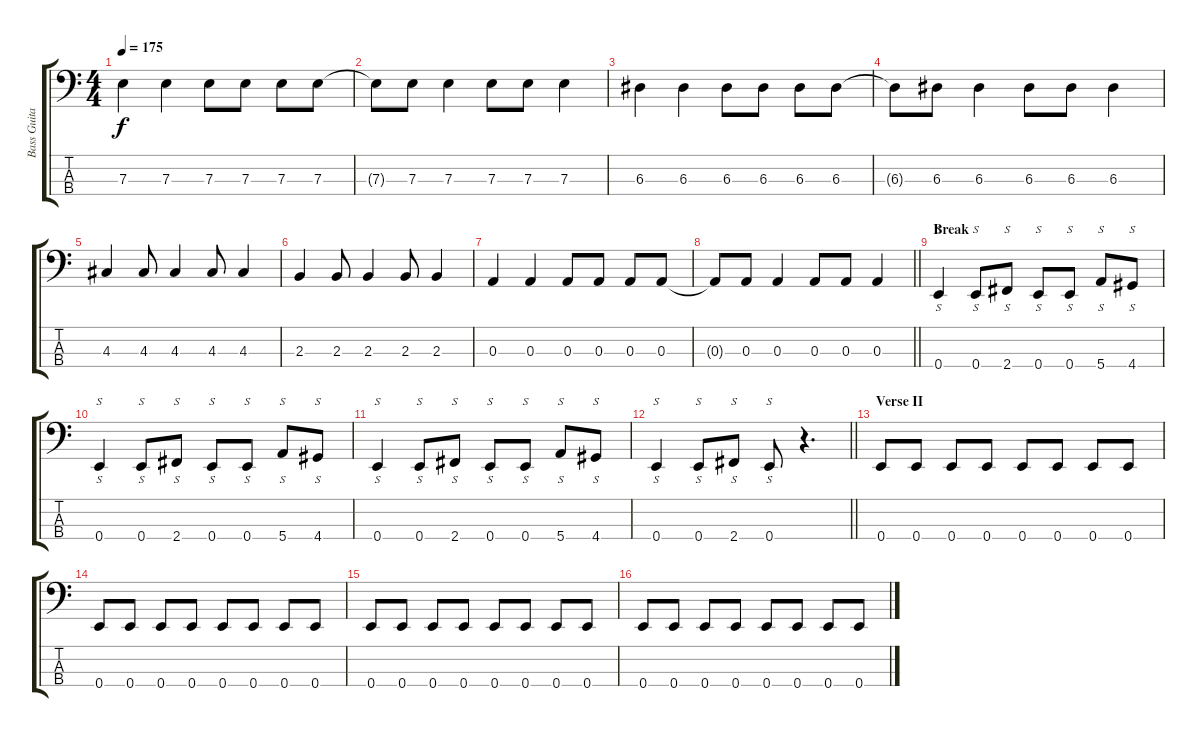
\track ("Bass Guitar" "Bass Guita") {instrument electricbassfinger}
\staff {score tabs}
\tuning (G2 D2 A1 E1) {hide}
\ts (4 4)
\tempo 175
\clef f4
\ks c
7.3.4{dy f} 7.3.4 7.3.8 7.3.8 7.3.8 7.3.8 |
7.3{t}.8 7.3.8 7.3.4 7.3.8 7.3.8 7.3.4 |
6.3.4 6.3.4 6.3.8 6.3.8 6.3.8 6.3.8 |
6.3{t}.8 6.3.8 6.3.4 6.3.8 6.3.8 6.3.4 |
4.3.4 4.3.8 4.3.4 4.3.8 4.3.4 |
2.3.4 2.3.8 2.3.4 2.3.8 2.3.4 |
0.3.4 0.3.4 0.3.8 0.3.8 0.3.8 0.3.8 |
\barLineRight lightlight
0.3{t}.8 0.3.8 0.3.4 0.3.8 0.3.8 0.3.4 |
\section ("" "Break")
0.4.4{s instrument slapbass1} 0.4.8{s} 2.4.8{s} 0.4.8{s} 0.4.8{s} 5.4.8{s} 4.4.8{s} |
0.4.4{s} 0.4.8{s} 2.4.8{s} 0.4.8{s} 0.4.8{s} 5.4.8{s} 4.4.8{s} |
0.4.4{s} 0.4.8{s} 2.4.8{s} 0.4.8{s} 0.4.8{s} 5.4.8{s} 4.4.8{s} |
\barLineRight lightlight
0.4.4{s} 0.4.8{s} 2.4.8{s} 0.4.8{s} r.4{d} |
\section ("" "Verse II")
0.4.8{instrument electricbassfinger} 0.4.8 0.4.8 0.4.8 0.4.8 0.4.8 0.4.8 0.4.8 |
0.4.8 0.4.8 0.4.8 0.4.8 0.4.8 0.4.8 0.4.8 0.4.8 |
0.4.8 0.4.8 0.4.8 0.4.8 0.4.8 0.4.8 0.4.8 0.4.8 |
0.4.8 0.4.8 0.4.8 0.4.8 0.4.8 0.4.8 0.4.8 0.4.8
